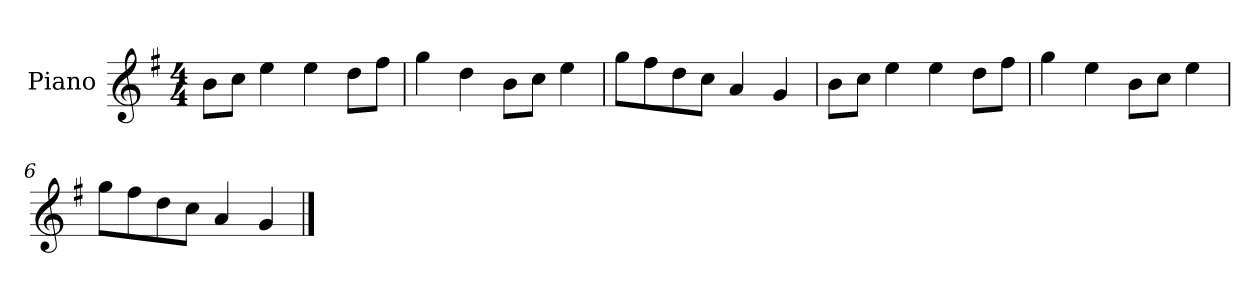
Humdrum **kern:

**kern
*part1
*staff1
*I"Piano
*I'P-no
*clefG2
*k[f#]
*M4/4
*MM90
=1
8b\L
8cc\J
4ee\
4ee\
8dd\L
8ff#\J
=2
4gg\
4dd\
8b\L
8cc\J
4ee\
=3
8gg\L
8ff#\
8dd\
8cc\J
4a/
4g/
=4
8b\L
8cc\J
4ee\
4ee\
8dd\L
8ff#\J
=5
4gg\
4ee\
8b\L
8cc\J
4ee\
=6
8gg\L
8ff#\
8dd\
8cc\J
4a/
4g/
==
*-
